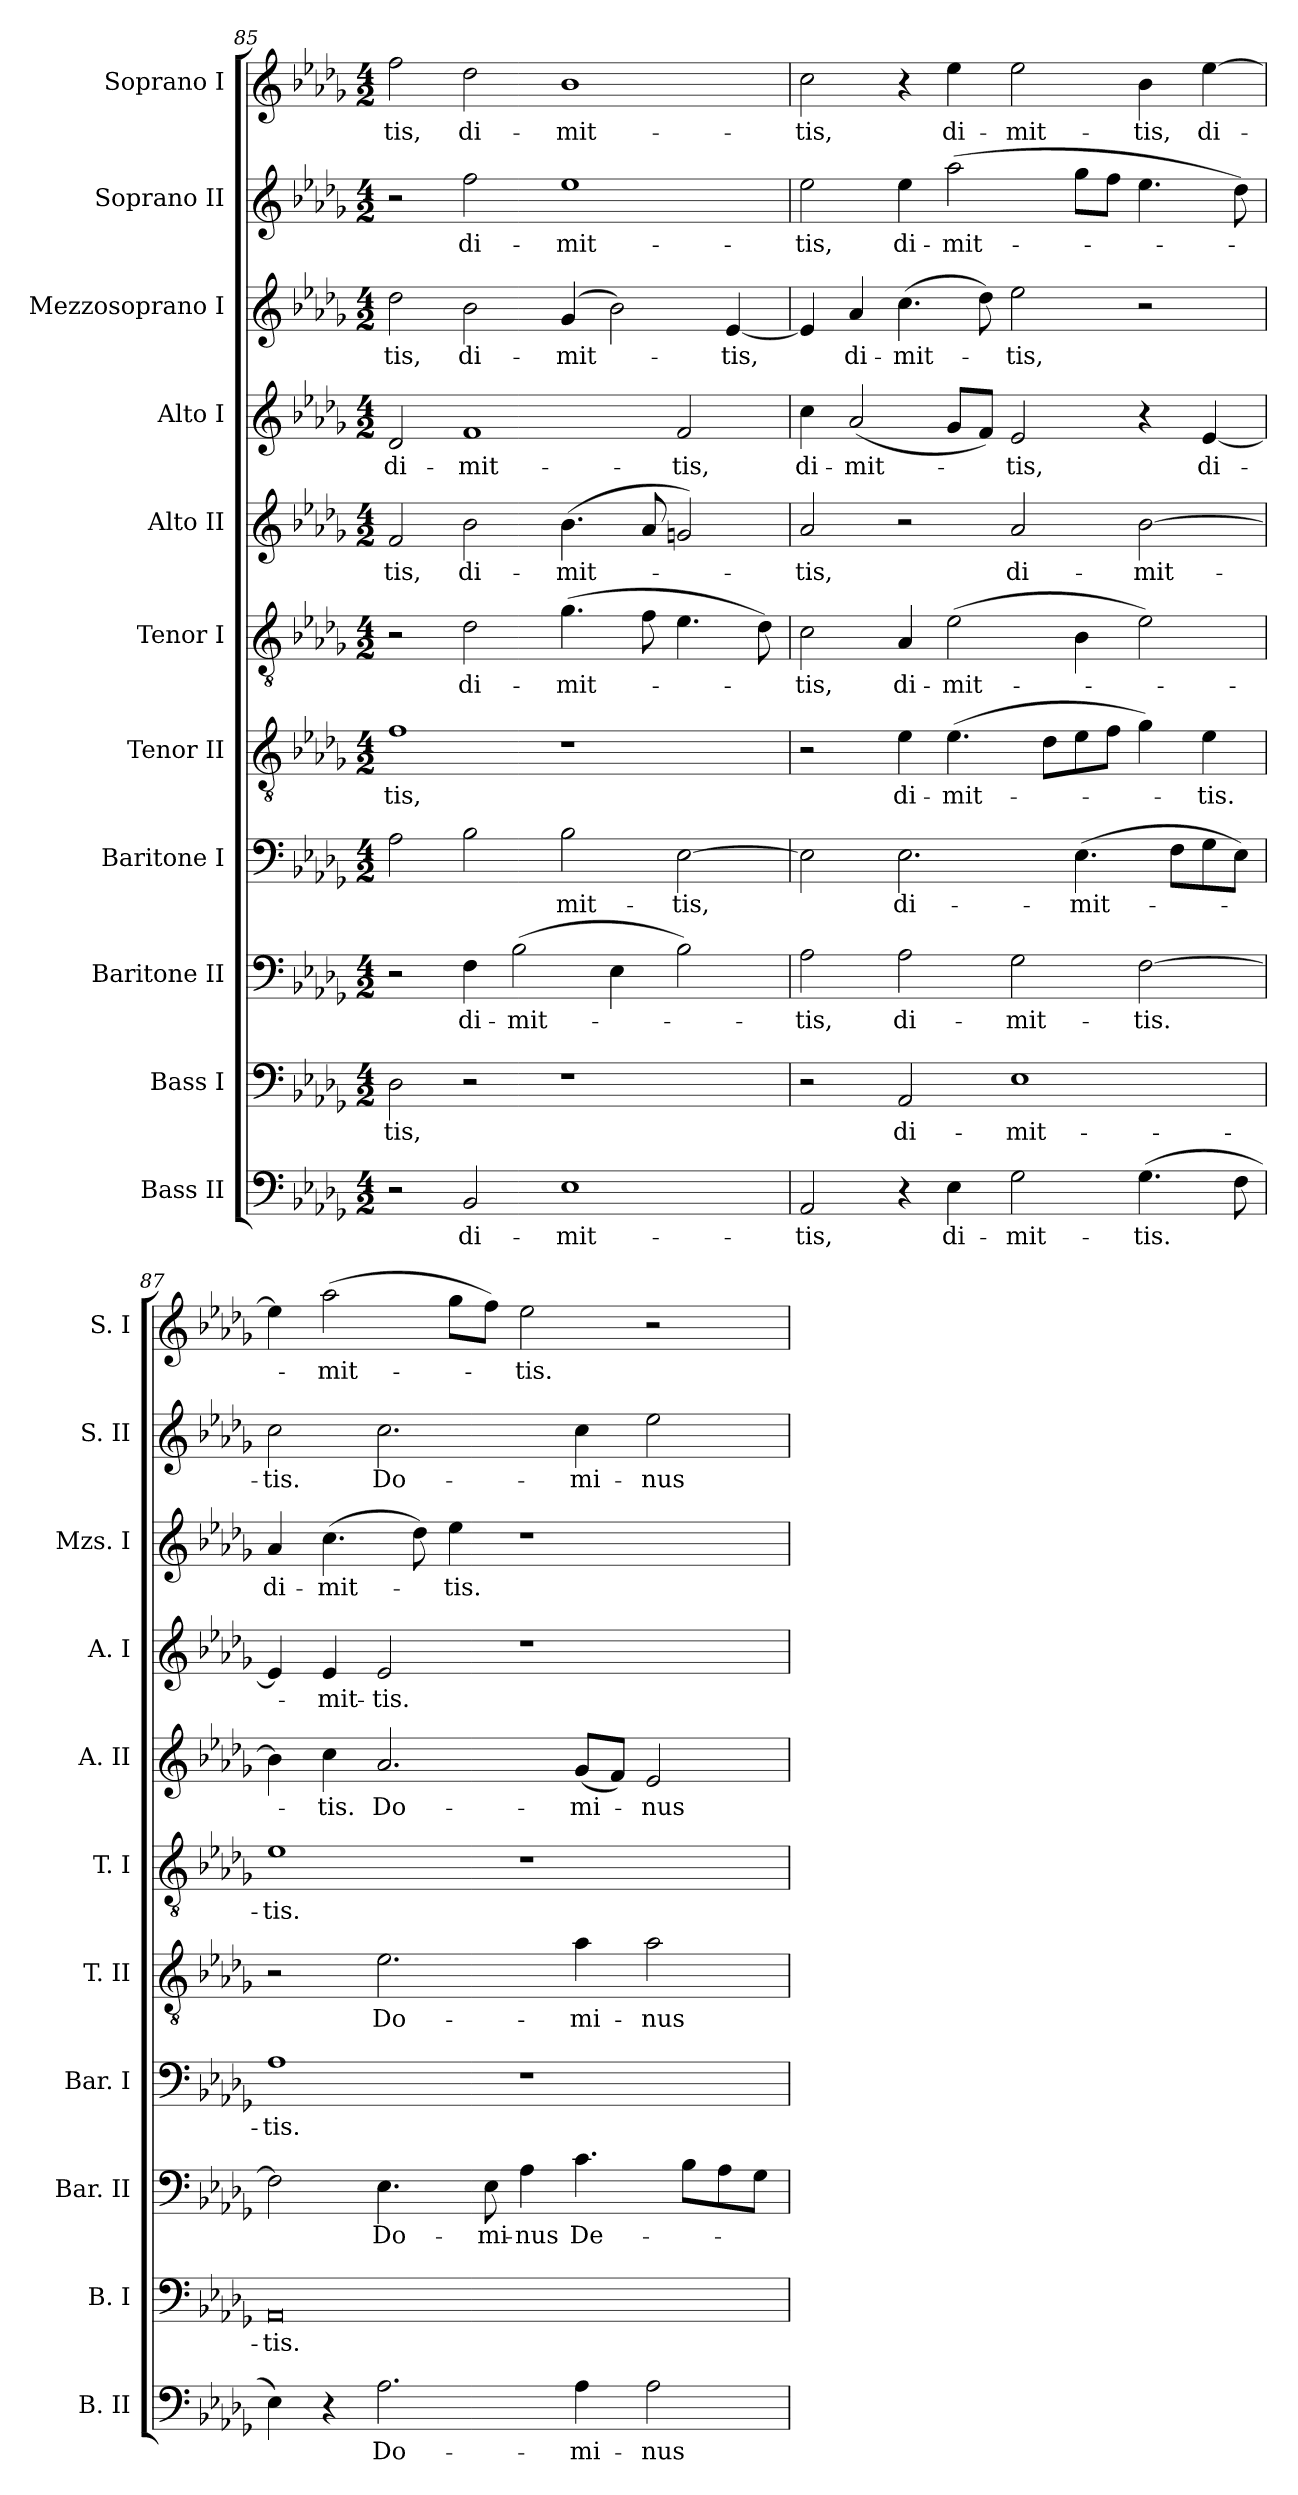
**kern	**text	**kern	**text	**kern	**text	**kern	**text	**kern	**text	**kern	**text	**kern	**text	**kern	**text	**kern	**text	**kern	**text	**kern	**text
*part11	*part11	*part10	*part10	*part9	*part9	*part8	*part8	*part7	*part7	*part6	*part6	*part5	*part5	*part4	*part4	*part3	*part3	*part2	*part2	*part1	*part1
*staff11	*staff11	*staff10	*staff10	*staff9	*staff9	*staff8	*staff8	*staff7	*staff7	*staff6	*staff6	*staff5	*staff5	*staff4	*staff4	*staff3	*staff3	*staff2	*staff2	*staff1	*staff1
*I"Bass II	*	*I"Bass I	*	*I"Baritone II	*	*I"Baritone I	*	*I"Tenor II	*	*I"Tenor I	*	*I"Alto II	*	*I"Alto I	*	*I"Mezzosoprano I	*	*I"Soprano II	*	*I"Soprano I	*
*I'B. II	*	*I'B. I	*	*I'Bar. II	*	*I'Bar. I	*	*I'T. II	*	*I'T. I	*	*I'A. II	*	*I'A. I	*	*I'Mzs. I	*	*I'S. II	*	*I'S. I	*
*clefF4	*	*clefF4	*	*clefF4	*	*clefF4	*	*clefGv2	*	*clefGv2	*	*clefG2	*	*clefG2	*	*clefG2	*	*clefG2	*	*clefG2	*
*k[b-e-a-d-g-]	*	*k[b-e-a-d-g-]	*	*k[b-e-a-d-g-]	*	*k[b-e-a-d-g-]	*	*k[b-e-a-d-g-]	*	*k[b-e-a-d-g-]	*	*k[b-e-a-d-g-]	*	*k[b-e-a-d-g-]	*	*k[b-e-a-d-g-]	*	*k[b-e-a-d-g-]	*	*k[b-e-a-d-g-]	*
*D-:	*	*D-:	*	*D-:	*	*D-:	*	*D-:	*	*D-:	*	*D-:	*	*D-:	*	*D-:	*	*D-:	*	*D-:	*
*M4/2	*	*M4/2	*	*M4/2	*	*M4/2	*	*M4/2	*	*M4/2	*	*M4/2	*	*M4/2	*	*M4/2	*	*M4/2	*	*M4/2	*
=85	=85	=85	=85	=85	=85	=85	=85	=85	=85	=85	=85	=85	=85	=85	=85	=85	=85	=85	=85	=85	=85
2r	.	2D-\	-tis,	2r	.	2A-\	.	1f	-tis,	2r	.	2f/	-tis,	2d-/	di-	2dd-\	-tis,	2r	.	2ff\	-tis,
2BB-/	di-	2r	.	4F\	di-	2B-\	.	.	.	2d-\	di-	2b-\	di-	1f	-mit-	2b-\	di-	2ff\	di-	2dd-\	di-
.	.	.	.	(2B-\	-mit-	.	.	.	.	.	.	.	.	.	.	.	.	.	.	.	.
1E-	-mit-	1r	.	.	.	2B-\	-mit-	1r	.	(4.g-\	-mit-	(4.b-\	-mit-	.	.	(4g-/	-mit-	1ee-	-mit-	1b-	-mit-
.	.	.	.	4E-\	.	.	.	.	.	.	.	.	.	.	.	2b-\)	.	.	.	.	.
.	.	.	.	.	.	.	.	.	.	8f\	.	8a-/	.	.	.	.	.	.	.	.	.
.	.	.	.	2B-\)	.	[2E-\	-tis,	.	.	4.e-\	.	2gn/)	.	2f/	-tis,	.	.	.	.	.	.
.	.	.	.	.	.	.	.	.	.	.	.	.	.	.	.	[4e-/	-tis,	.	.	.	.
.	.	.	.	.	.	.	.	.	.	8d-\)	.	.	.	.	.	.	.	.	.	.	.
=86	=86	=86	=86	=86	=86	=86	=86	=86	=86	=86	=86	=86	=86	=86	=86	=86	=86	=86	=86	=86	=86
2AA-/	-tis,	2r	.	2A-\	-tis,	2E-\]	.	2r	.	2c\	-tis,	2a-/	-tis,	4cc\	di-	4e-/]	.	2ee-\	-tis,	2cc\	-tis,
.	.	.	.	.	.	.	.	.	.	.	.	.	.	(2a-/	-mit-	4a-/	di-	.	.	.	.
4r	.	2AA-/	di-	2A-\	di-	2.E-\	di-	4e-\	di-	4A-/	di-	2r	.	.	.	(4.cc\	-mit-	4ee-\	di-	4r	.
4E-\	di-	.	.	.	.	.	.	(4.e-\	-mit-	(2e-\	-mit-	.	.	8g-/L	.	.	.	(2aa-\	-mit-	4ee-\	di-
.	.	.	.	.	.	.	.	.	.	.	.	.	.	8f/J)	.	8dd-\)	.	.	.	.	.
2G-\	-mit-	1E-	-mit-	2G-\	-mit-	.	.	.	.	.	.	2a-/	di-	2e-/	-tis,	2ee-\	-tis,	.	.	2ee-\	-mit-
.	.	.	.	.	.	.	.	8d-\L	.	.	.	.	.	.	.	.	.	.	.	.	.
.	.	.	.	.	.	(4.E-\	-mit-	8e-\	.	4B-\	.	.	.	.	.	.	.	8gg-\L	.	.	.
.	.	.	.	.	.	.	.	8f\J	.	.	.	.	.	.	.	.	.	8ff\J	.	.	.
(4.G-\	-tis.	.	.	[2F\	-tis.	.	.	4g-\)	.	2e-\)	.	[2b-\	-mit-	4r	.	2r	.	4.ee-\	.	4b-\	-tis,
.	.	.	.	.	.	8F\L	.	.	.	.	.	.	.	.	.	.	.	.	.	.	.
.	.	.	.	.	.	8G-\	.	4e-\	-tis.	.	.	.	.	[4e-/	di-	.	.	.	.	[4ee-\	di-
8F\	.	.	.	.	.	8E-\J)	.	.	.	.	.	.	.	.	.	.	.	8dd-\)	.	.	.
!!LO:PB:g=z
=87	=87	=87	=87	=87	=87	=87	=87	=87	=87	=87	=87	=87	=87	=87	=87	=87	=87	=87	=87	=87	=87
4E-\)	.	0AA-	-tis.	2F\]	.	1A-	-tis.	2r	.	1e-	-tis.	4b-\]	.	4e-/]	.	4a-/	di-	2cc\	-tis.	4ee-\]	.
4r	.	.	.	.	.	.	.	.	.	.	.	4cc\	-tis.	4e-/	-mit-	(4.cc\	-mit-	.	.	(2aa-\	-mit-
2.A-\	Do-	.	.	4.E-\	Do-	.	.	2.e-\	Do-	.	.	2.a-/	Do-	2e-/	-tis.	.	.	2.cc\	Do-	.	.
.	.	.	.	.	.	.	.	.	.	.	.	.	.	.	.	8dd-\)	.	.	.	.	.
.	.	.	.	.	.	.	.	.	.	.	.	.	.	.	.	4ee-\	-tis.	.	.	8gg-\L	.
.	.	.	.	8E-\	-mi-	.	.	.	.	.	.	.	.	.	.	.	.	.	.	8ff\J)	.
.	.	.	.	4A-\	-nus	1r	.	.	.	1r	.	.	.	1r	.	1r	.	.	.	2ee-\	-tis.
4A-\	-mi-	.	.	4.c\	De-	.	.	4a-\	-mi-	.	.	(8g-/L	-mi-	.	.	.	.	4cc\	-mi-	.	.
.	.	.	.	.	.	.	.	.	.	.	.	8f/J)	.	.	.	.	.	.	.	.	.
2A-\	-nus	.	.	.	.	.	.	2a-\	-nus	.	.	2e-/	-nus	.	.	.	.	2ee-\	-nus	2r	.
.	.	.	.	8B-\L	.	.	.	.	.	.	.	.	.	.	.	.	.	.	.	.	.
.	.	.	.	8A-\	.	.	.	.	.	.	.	.	.	.	.	.	.	.	.	.	.
.	.	.	.	8G-\J	.	.	.	.	.	.	.	.	.	.	.	.	.	.	.	.	.
=	=	=	=	=	=	=	=	=	=	=	=	=	=	=	=	=	=	=	=	=	=
*-	*-	*-	*-	*-	*-	*-	*-	*-	*-	*-	*-	*-	*-	*-	*-	*-	*-	*-	*-	*-	*-
